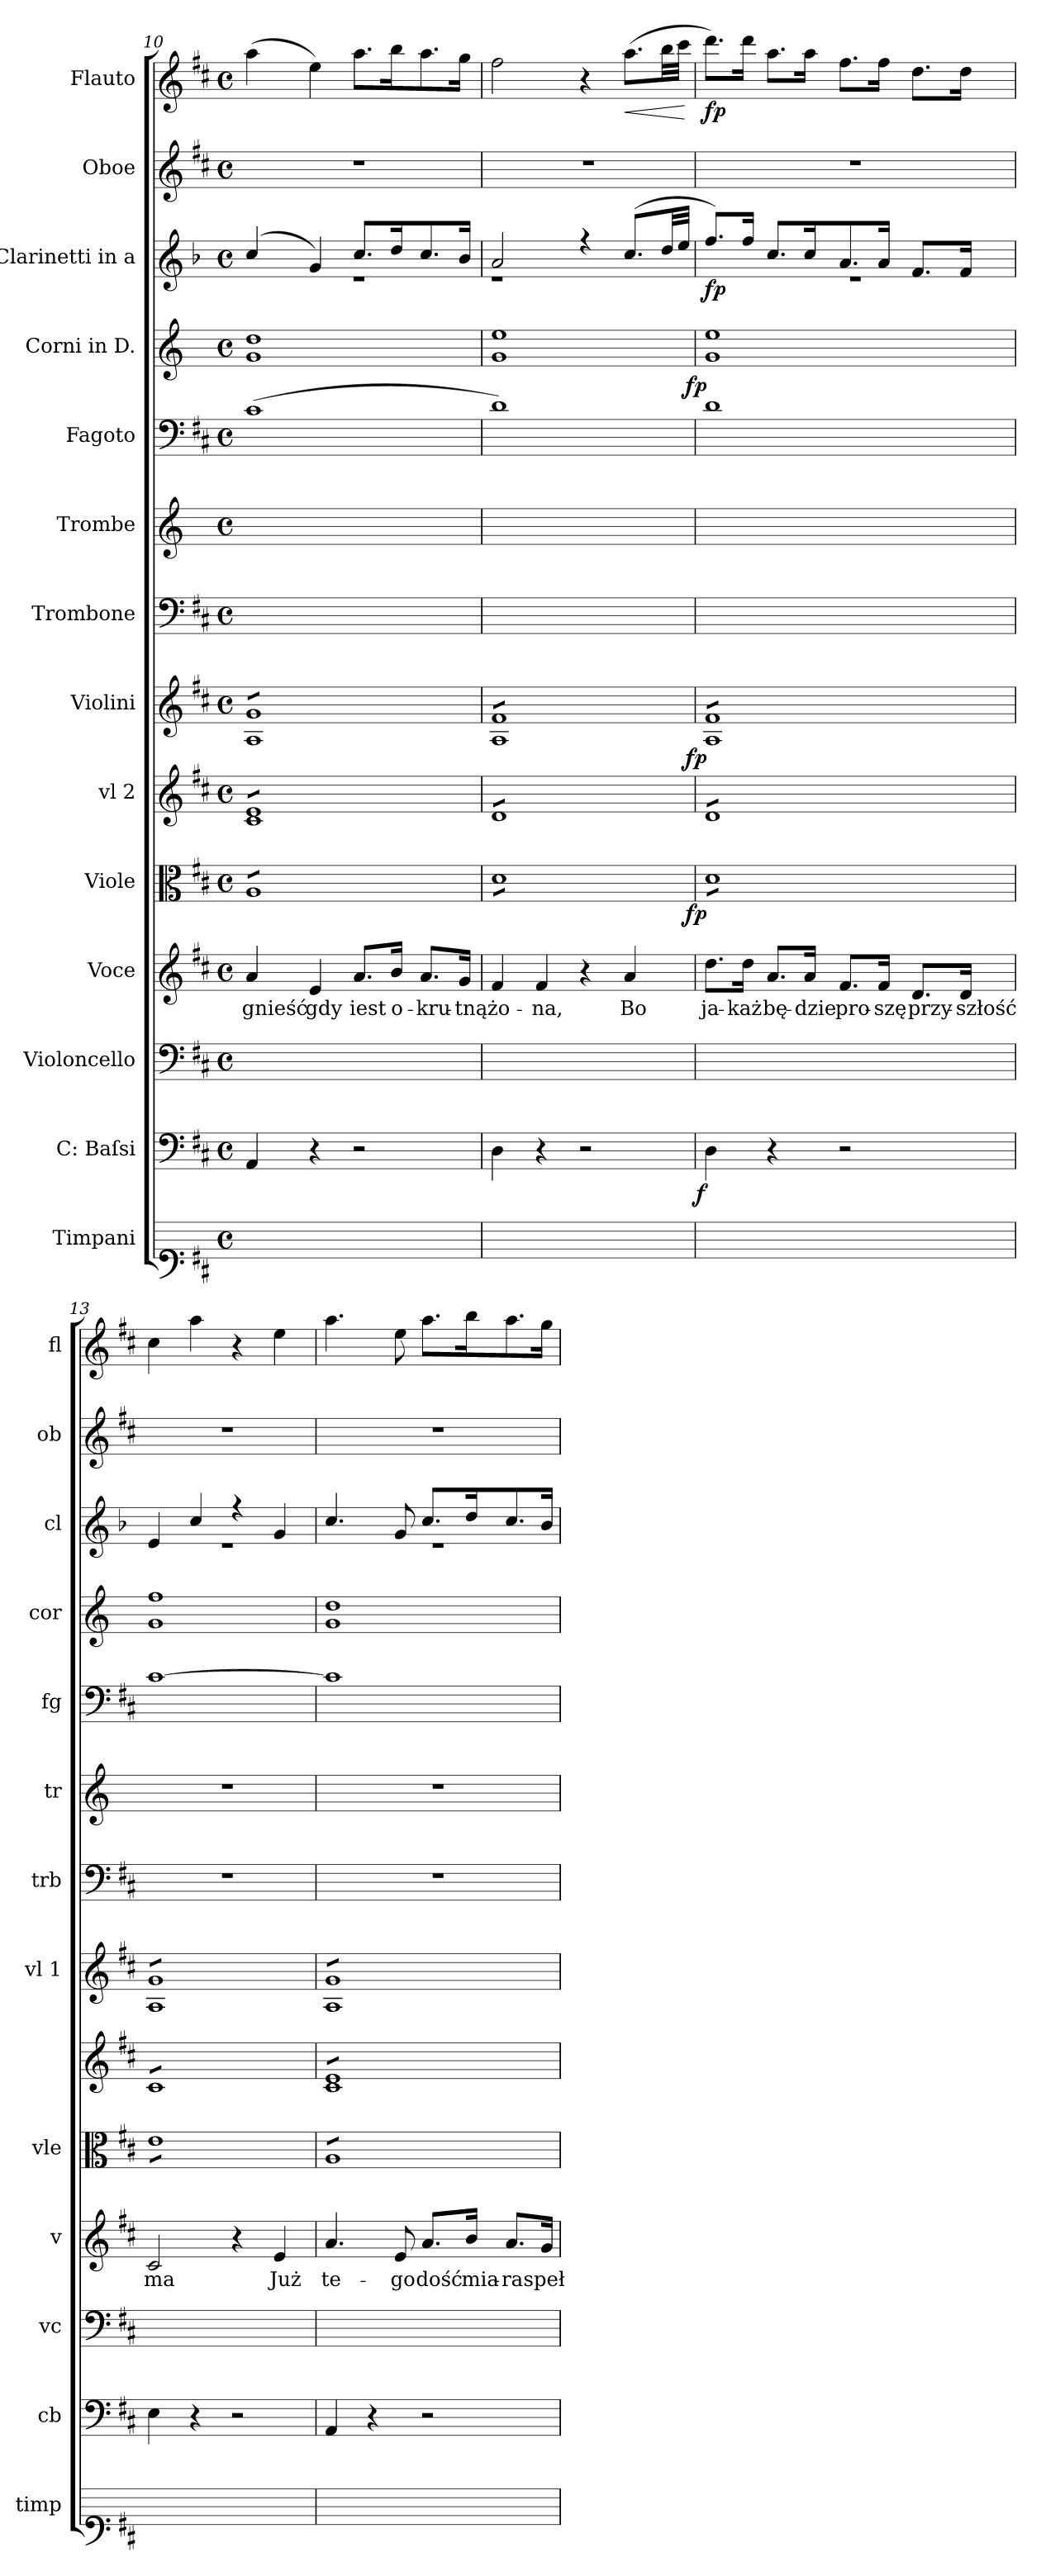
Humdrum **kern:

**kern	**kern	**dynam	**kern	**kern	**text	**kern	**dynam	**kern	**kern	**dynam	**kern	**kern	**kern	**dynam	**kern	**kern	**dynam	**kern	**kern	**dynam
*part14	*part13	*part13	*part12	*part11	*part11	*part10	*part10	*part9	*part8	*part8	*part7	*part6	*part5	*part5	*part4	*part3	*part3	*part2	*part1	*part1
*staff14	*staff13	*staff13	*staff12	*staff11	*staff11	*staff10	*staff10	*staff9	*staff8	*staff8	*staff7	*staff6	*staff5	*staff5	*staff4	*staff3	*staff3	*staff2	*staff1	*staff1
*I"Timpani	*I"C: Baſsi	*	*I"Violoncello	*I"Voce	*	*I"Viole	*	*I"vl 2	*I"Violini	*	*I"Trombone	*I"Trombe	*I"Fagoto	*	*I"Corni in D.	*I"Clarinetti in a	*	*I"Oboe	*I"Flauto	*
*I'timp	*I'cb	*	*I'vc	*I'v	*	*I'vle	*	*	*I'vl 1	*	*I'trb	*I'tr	*I'fg	*	*I'cor	*I'cl	*	*I'ob	*I'fl	*
*clefF1	*clefF4	*	*clefF4	*clefG2	*	*clefC3	*	*clefG2	*clefG2	*	*clefF4	*clefG2	*clefF4	*	*clefG2	*clefG2	*	*clefG2	*clefG2	*
*	*	*	*	*	*	*	*	*	*	*	*	*ITrd-1c-2	*	*	*ITrd6c10	*ITrd2c3	*	*	*	*
*k[f#c#]	*k[f#c#]	*	*k[f#c#]	*k[f#c#]	*	*k[f#c#]	*	*k[f#c#]	*k[f#c#]	*	*k[f#c#]	*k[f#c#]	*k[f#c#]	*	*k[f#c#]	*k[f#c#]	*	*k[f#c#]	*k[f#c#]	*
*M4/4	*M4/4	*	*M4/4	*M4/4	*	*M4/4	*	*M4/4	*M4/4	*	*M4/4	*M4/4	*M4/4	*	*M4/4	*M4/4	*	*M4/4	*M4/4	*
*met(c)	*met(c)	*	*met(c)	*met(c)	*	*met(c)	*	*met(c)	*met(c)	*	*met(c)	*met(c)	*met(c)	*	*met(c)	*met(c)	*	*met(c)	*met(c)	*
=10	=10	=10	=10	=10	=10	=10	=10	=10	=10	=10	=10	=10	=10	=10	=10	=10	=10	=10	=10	=10
*	*	*	*	*	*	*	*	*	*	*	*	*	*	*	*	*^	*	*	*	*
*	*	*	*	*	*	*tremolo	*	*	*	*	*	*	*	*	*	*	*	*	*	*	*
*	*	*	*	*	*	*	*	*tremolo	*	*	*	*	*	*	*	*	*	*	*	*	*
*	*	*	*	*	*	*	*	*	*tremolo	*	*	*	*	*	*	*	*	*	*	*	*
1ryy	4AA/	.	1ryy	4a/	gnieść	8A/L	.	8c#/ 8e/L	8A/ 8g/L	.	1ryy	1ryy	(>1c#	.	1A 1e	(>4a/	1re	.	1r	(>4aa\	.
.	.	.	.	.	.	8A/	.	8c#/ 8e/	8A/ 8g/	.	.	.	.	.	.	.	.	.	.	.	.
.	4r	.	.	4e/	gdy	8A/	.	8c#/ 8e/	8A/ 8g/	.	.	.	.	.	.	4e/)	.	.	.	4ee\)	.
.	.	.	.	.	.	8A/	.	8c#/ 8e/	8A/ 8g/	.	.	.	.	.	.	.	.	.	.	.	.
.	2r	.	.	8.a/L	iest	8A/	.	8c#/ 8e/	8A/ 8g/	.	.	.	.	.	.	8.a/L	.	.	.	8.aa\L	.
.	.	.	.	.	.	8A/	.	8c#/ 8e/	8A/ 8g/	.	.	.	.	.	.	.	.	.	.	.	.
.	.	.	.	16b/Jk	o-	.	.	.	.	.	.	.	.	.	.	16b/K	.	.	.	16bb\K	.
.	.	.	.	8.a/L	-kru-	8A/	.	8c#/ 8e/	8A/ 8g/	.	.	.	.	.	.	8.a/	.	.	.	8.aa\	.
.	.	.	.	.	.	8A/J	.	8c#/ 8e/J	8A/ 8g/J	.	.	.	.	.	.	.	.	.	.	.	.
.	.	.	.	16g/Jk	-tną	.	.	.	.	.	.	.	.	.	.	16g/Jk	.	.	.	16gg\Jk	.
=11	=11	=11	=11	=11	=11	=11	=11	=11	=11	=11	=11	=11	=11	=11	=11	=11	=11	=11	=11	=11	=11
1ryy	4D\	.	1ryy	4f#/	żo-	8d\L	.	8d/L	8A/ 8f#/L	.	1ryy	1ryy	1d)	.	1A 1f#	2f#/	1re	.	1r	2ff#\	.
.	.	.	.	.	.	8d\	.	8d/	8A/ 8f#/	.	.	.	.	.	.	.	.	.	.	.	.
.	4r	.	.	4f#/	-na,	8d\	.	8d/	8A/ 8f#/	.	.	.	.	.	.	.	.	.	.	.	.
.	.	.	.	.	.	8d\	.	8d/	8A/ 8f#/	.	.	.	.	.	.	.	.	.	.	.	.
.	2r	.	.	4r	.	8d\	.	8d/	8A/ 8f#/	.	.	.	.	.	.	4r	.	.	.	4r	.
.	.	.	.	.	.	8d\	.	8d/	8A/ 8f#/	.	.	.	.	.	.	.	.	.	.	.	.
!	!	!	!	!	!	!	!	!	!	!	!	!	!	!	!	!	!	!	!	!	!LO:HP:b
.	.	.	.	4a/	Bo	8d\	.	8d/	8A/ 8f#/	.	.	.	.	.	.	(>8.a/L	.	.	.	(>8.aa\L	<
.	.	.	.	.	.	8d\J	.	8d/J	8A/ 8f#/J	.	.	.	.	.	.	.	.	.	.	.	.
.	.	.	.	.	.	.	.	.	.	.	.	.	.	.	.	32b/LL	.	.	.	32bb\LL	.
.	.	.	.	.	.	.	.	.	.	.	.	.	.	.	.	32cc#/JJJ	.	.	.	32ccc#\JJJ	.
*	*	*	*	*	*	*	*	*	*	*	*	*	*	*	*	*v	*v	*	*	*	*
.	.	.	.	.	.	.	.	.	.	.	.	.	.	.	.	.	.	.	.	[
=12	=12	=12	=12	=12	=12	=12	=12	=12	=12	=12	=12	=12	=12	=12	=12	=12	=12	=12	=12	=12
*	*	*	*	*	*	*	*	*	*	*	*	*	*	*	*	*^	*	*	*	*
!	!	!LO:DY:b:rj	!	!	!	!	!LO:DY:b:rj	!	!	!LO:DY:b:rj	!	!	!	!LO:DY:a:rj	!	!	!	!LO:DY:b	!	!	!
1ryy	4D\	f	1ryy	8.dd\L	ja-	8d\L	fp	8d/L	8A/ 8f#/L	fp	1ryy	1ryy	1d	fp	1A 1f#	8.dd/L)	1re	fp	1r	8.ddd\L)	fp
.	.	.	.	.	.	8d\	.	8d/	8A/ 8f#/	.	.	.	.	.	.	.	.	.	.	.	.
.	.	.	.	16dd\Jk	-każ	.	.	.	.	.	.	.	.	.	.	16dd/Jk	.	.	.	16ddd\Jk	.
.	4r	.	.	8.a/L	bę-	8d\	.	8d/	8A/ 8f#/	.	.	.	.	.	.	8.a/L	.	.	.	8.aa\L	.
.	.	.	.	.	.	8d\	.	8d/	8A/ 8f#/	.	.	.	.	.	.	.	.	.	.	.	.
.	.	.	.	16a/Jk	-dzie	.	.	.	.	.	.	.	.	.	.	16a/K	.	.	.	16aa\Jk	.
.	2r	.	.	8.f#/L	pro-	8d\	.	8d/	8A/ 8f#/	.	.	.	.	.	.	8.f#/	.	.	.	8.ff#\L	.
.	.	.	.	.	.	8d\	.	8d/	8A/ 8f#/	.	.	.	.	.	.	.	.	.	.	.	.
.	.	.	.	16f#/Jk	-szę	.	.	.	.	.	.	.	.	.	.	16f#/Jk	.	.	.	16ff#\Jk	.
.	.	.	.	8.d/L	przy-	8d\	.	8d/	8A/ 8f#/	.	.	.	.	.	.	8.d/L	.	.	.	8.dd\L	.
.	.	.	.	.	.	8d\J	.	8d/J	8A/ 8f#/J	.	.	.	.	.	.	.	.	.	.	.	.
.	.	.	.	16d/Jk	-szłość	.	.	.	.	.	.	.	.	.	.	16d/Jk	.	.	.	16dd\Jk	.
=13	=13	=13	=13	=13	=13	=13	=13	=13	=13	=13	=13	=13	=13	=13	=13	=13	=13	=13	=13	=13	=13
1ryy	4E\	.	1ryy	2c#/	ma	8e\L	.	8c#/L	8A/ 8g/L	.	1r	1r	[1c#	.	1A 1g	4c#/	1re	.	1r	4cc#\	.
.	.	.	.	.	.	8e\	.	8c#/	8A/ 8g/	.	.	.	.	.	.	.	.	.	.	.	.
.	4r	.	.	.	.	8e\	.	8c#/	8A/ 8g/	.	.	.	.	.	.	4a/	.	.	.	4aa\	.
.	.	.	.	.	.	8e\	.	8c#/	8A/ 8g/	.	.	.	.	.	.	.	.	.	.	.	.
.	2r	.	.	4r	.	8e\	.	8c#/	8A/ 8g/	.	.	.	.	.	.	4r	.	.	.	4r	.
.	.	.	.	.	.	8e\	.	8c#/	8A/ 8g/	.	.	.	.	.	.	.	.	.	.	.	.
.	.	.	.	4e/	Już	8e\	.	8c#/	8A/ 8g/	.	.	.	.	.	.	4e/	.	.	.	4ee\	.
.	.	.	.	.	.	8e\J	.	8c#/J	8A/ 8g/J	.	.	.	.	.	.	.	.	.	.	.	.
=14	=14	=14	=14	=14	=14	=14	=14	=14	=14	=14	=14	=14	=14	=14	=14	=14	=14	=14	=14	=14	=14
1ryy	4AA/	.	1ryy	4.a/	te-	8A/L	.	8c#/ 8e/L	8A/ 8g/L	.	1r	1r	1c#]	.	1A 1e	4.a/	1re	.	1r	4.aa\	.
.	.	.	.	.	.	8A/	.	8c#/ 8e/	8A/ 8g/	.	.	.	.	.	.	.	.	.	.	.	.
.	4r	.	.	.	.	8A/	.	8c#/ 8e/	8A/ 8g/	.	.	.	.	.	.	.	.	.	.	.	.
.	.	.	.	8e/	-go	8A/	.	8c#/ 8e/	8A/ 8g/	.	.	.	.	.	.	8e/	.	.	.	8ee\	.
.	2r	.	.	8.a/L	dość	8A/	.	8c#/ 8e/	8A/ 8g/	.	.	.	.	.	.	8.a/L	.	.	.	8.aa\L	.
.	.	.	.	.	.	8A/	.	8c#/ 8e/	8A/ 8g/	.	.	.	.	.	.	.	.	.	.	.	.
.	.	.	.	16b/Jk	mia-	.	.	.	.	.	.	.	.	.	.	16b/K	.	.	.	16bb\K	.
.	.	.	.	8.a/L	-ra	8A/	.	8c#/ 8e/	8A/ 8g/	.	.	.	.	.	.	8.a/	.	.	.	8.aa\	.
.	.	.	.	.	.	8A/J	.	8c#/ 8e/J	8A/ 8g/J	.	.	.	.	.	.	.	.	.	.	.	.
*	*	*	*	*	*	*	*	*	*Xtremolo	*	*	*	*	*	*	*	*	*	*	*	*
*	*	*	*	*	*	*	*	*Xtremolo	*	*	*	*	*	*	*	*	*	*	*	*	*
*	*	*	*	*	*	*Xtremolo	*	*	*	*	*	*	*	*	*	*	*	*	*	*	*
.	.	.	.	16g/Jk	speł-	.	.	.	.	.	.	.	.	.	.	16g/Jk	.	.	.	16gg\Jk	.
*	*	*	*	*	*	*	*	*	*	*	*	*	*	*	*	*v	*v	*	*	*	*
=	=	=	=	=	=	=	=	=	=	=	=	=	=	=	=	=	=	=	=	=
*-	*-	*-	*-	*-	*-	*-	*-	*-	*-	*-	*-	*-	*-	*-	*-	*-	*-	*-	*-	*-
